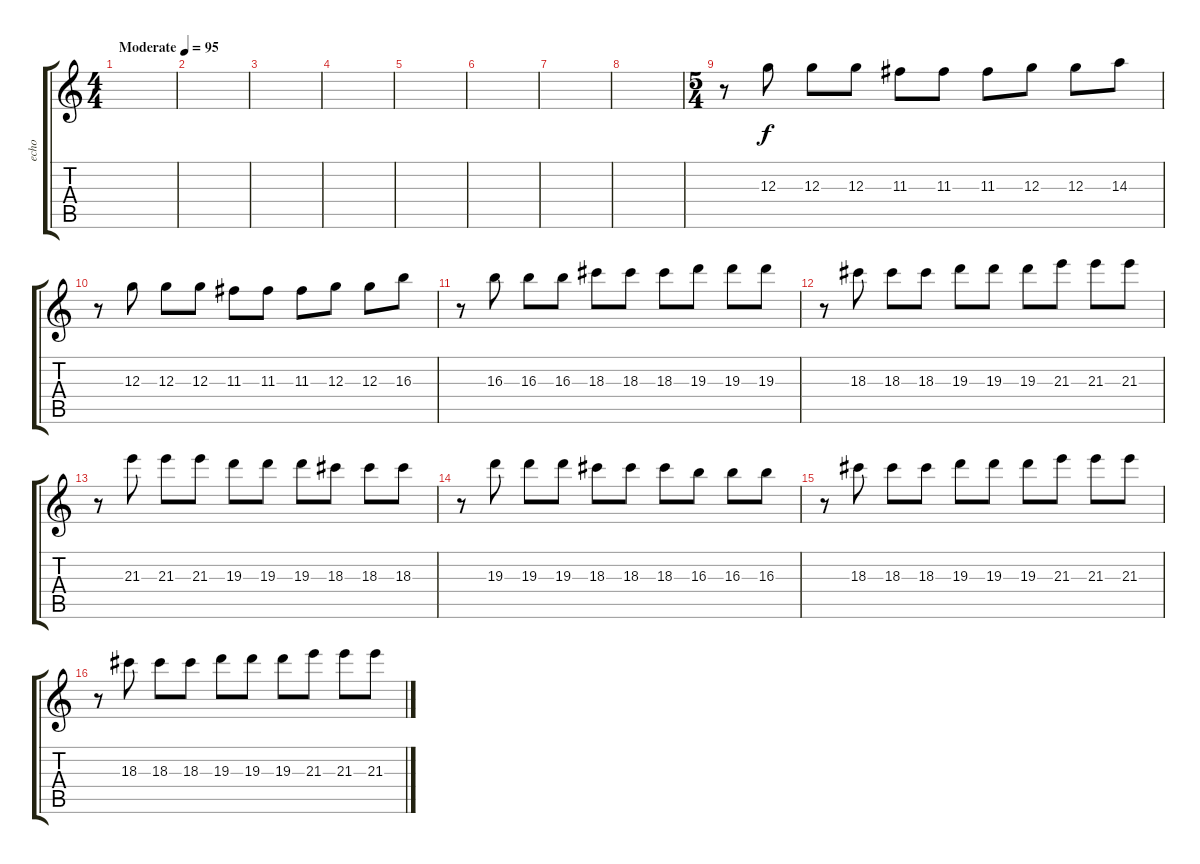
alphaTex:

\track ("echo" "echo") {instrument acousticguitarsteel}
\staff {score tabs}
\tuning (E4 B3 G3 D3 A2 E2) {hide}
\ts (4 4)
\tempo (95 "Moderate")
\clef g2
\ks c
|
|
|
|
|
|
|
|
\ts (5 4)
r.8 12.3.8 12.3.8 12.3.8 11.3.8 11.3.8 11.3.8 12.3.8 12.3.8 14.3.8 |
r.8 12.3.8 12.3.8 12.3.8 11.3.8 11.3.8 11.3.8 12.3.8 12.3.8 16.3.8 |
r.8 16.3.8 16.3.8 16.3.8 18.3.8 18.3.8 18.3.8 19.3.8 19.3.8 19.3.8 |
r.8 18.3.8 18.3.8 18.3.8 19.3.8 19.3.8 19.3.8 21.3.8 21.3.8 21.3.8 |
r.8 21.3.8 21.3.8 21.3.8 19.3.8 19.3.8 19.3.8 18.3.8 18.3.8 18.3.8 |
r.8 19.3.8 19.3.8 19.3.8 18.3.8 18.3.8 18.3.8 16.3.8 16.3.8 16.3.8 |
r.8 18.3.8 18.3.8 18.3.8 19.3.8 19.3.8 19.3.8 21.3.8 21.3.8 21.3.8 |
r.8 18.3.8 18.3.8 18.3.8 19.3.8 19.3.8 19.3.8 21.3.8 21.3.8 21.3.8
